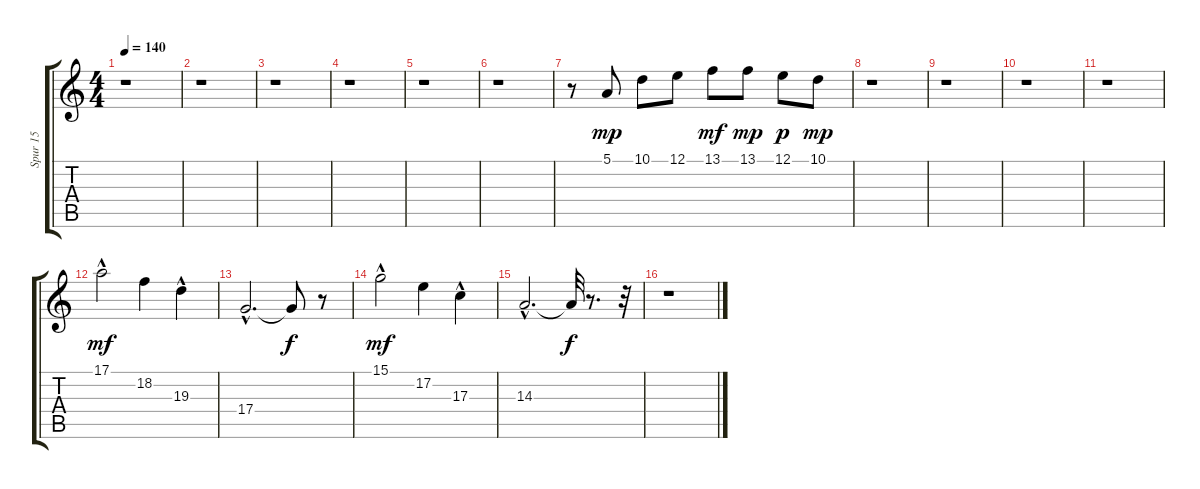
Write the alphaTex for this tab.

\track ("Spur 15" "Spur 15") {instrument tubularbells}
\staff {score tabs}
\tuning (E4 B3 G3 D3 A2 E2) {hide}
\ts (4 4)
\tempo 140
\clef g2
\ks c
r.1{dy f} |
r.1 |
r.1 |
r.1 |
r.1 |
r.1 |
r.8 5.1.8{dy mp} 10.1.8 12.1.8 13.1.8{dy mf} 13.1.8{dy mp} 12.1.8{dy p} 10.1.8{dy mp} |
r.1 |
r.1 |
r.1 |
r.1 |
17.1{hac}.2{dy mf} 18.2.4 19.3{hac}.4 |
17.4{hac}.2{d} 17.4{t}.8{dy f} r.8 |
15.1{hac}.2{dy mf} 17.2.4 17.3{hac}.4 |
14.3{hac}.2{d} 14.3{t}.32{dy f} r.8{d} r.32 |
r.1
